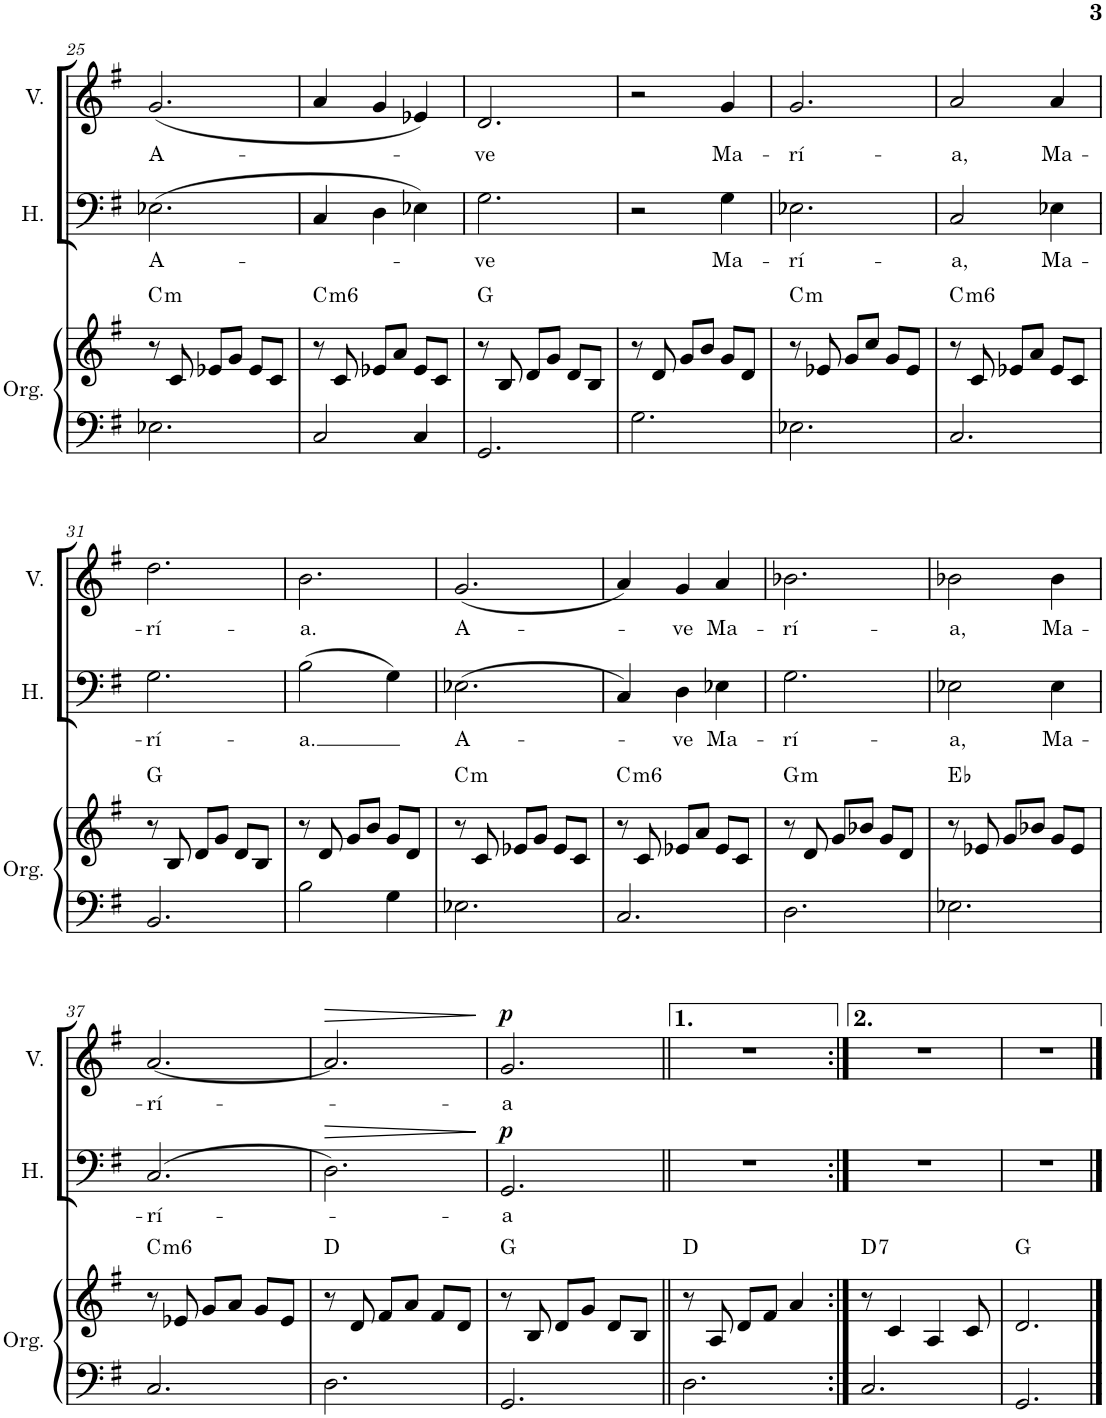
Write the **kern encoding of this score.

**kern	**kern	**harte	**kern	**text	**dynam	**kern	**text	**dynam
*part3	*part3	*part3	*part2	*part2	*part2	*part1	*part1	*part1
*staff4	*staff3	*	*staff2	*staff2	*staff2	*staff1	*staff1	*staff1
*I"Órgano	*	*	*I"Hombres	*	*	*I"Mujeres	*	*
*	*	*	*I'H.	*	*	*	*	*
!!LO:PB:g=z
*clefF4	*clefG2	*	*clefF4	*	*	*clefG2	*	*
*k[f#]	*k[f#]	*	*k[f#]	*	*	*k[f#]	*	*
*M3/4	*M3/4	*	*M3/4	*	*	*M3/4	*	*
=25	=25	=25	=25	=25	=25	=25	=25	=25
!	!	!LO:H:kt=m	!	!LO:LY:b	!	!	!LO:LY:b	!
2.E-X\	8r	C:min	(2.E-X\	A-	.	(2.g/	A-	.
.	8c/	.	.	.	.	.	.	.
.	8e-X/L	.	.	.	.	.	.	.
.	8g/J	.	.	.	.	.	.	.
.	8e-/L	.	.	.	.	.	.	.
.	8c/J	.	.	.	.	.	.	.
=26	=26	=26	=26	=26	=26	=26	=26	=26
!	!	!LO:H:kt=m6	!	!	!	!	!	!
2C/	8r	C:min6	4C/	.	.	4a/	.	.
.	8c/	.	.	.	.	.	.	.
.	8e-X/L	.	4D\	.	.	4g/	.	.
.	8a/J	.	.	.	.	.	.	.
4C/	8e-/L	.	4E-X\)	.	.	4e-X/)	.	.
.	8c/J	.	.	.	.	.	.	.
=27	=27	=27	=27	=27	=27	=27	=27	=27
!	!	!	!	!LO:LY:b	!	!	!LO:LY:b	!
2.GG/	8r	G:maj	2.G\	-ve	.	2.d/	-ve	.
.	8B/	.	.	.	.	.	.	.
.	8d/L	.	.	.	.	.	.	.
.	8g/J	.	.	.	.	.	.	.
.	8d/L	.	.	.	.	.	.	.
.	8B/J	.	.	.	.	.	.	.
=28	=28	=28	=28	=28	=28	=28	=28	=28
2.G\	8r	.	2r	.	.	2r	.	.
.	8d/	.	.	.	.	.	.	.
.	8g/L	.	.	.	.	.	.	.
.	8b/J	.	.	.	.	.	.	.
!	!	!	!	!LO:LY:b	!	!	!LO:LY:b	!
.	8g/L	.	4G\	Ma-	.	4g/	Ma-	.
.	8d/J	.	.	.	.	.	.	.
=29	=29	=29	=29	=29	=29	=29	=29	=29
!	!	!LO:H:kt=m	!	!LO:LY:b	!	!	!LO:LY:b	!
2.E-X\	8r	C:min	2.E-X\	-rí-	.	2.g/	-rí-	.
.	8e-X/	.	.	.	.	.	.	.
.	8g/L	.	.	.	.	.	.	.
.	8cc/J	.	.	.	.	.	.	.
.	8g/L	.	.	.	.	.	.	.
.	8e-/J	.	.	.	.	.	.	.
=30	=30	=30	=30	=30	=30	=30	=30	=30
!	!	!LO:H:kt=m6	!	!LO:LY:b	!	!	!LO:LY:b	!
2.C/	8r	C:min6	2C/	-a,	.	2a/	-a,	.
.	8c/	.	.	.	.	.	.	.
.	8e-X/L	.	.	.	.	.	.	.
.	8a/J	.	.	.	.	.	.	.
!	!	!	!	!LO:LY:b	!	!	!LO:LY:b	!
.	8e-/L	.	4E-X\	Ma-	.	4a/	Ma-	.
.	8c/J	.	.	.	.	.	.	.
!!LO:LB:g=z
=31	=31	=31	=31	=31	=31	=31	=31	=31
!	!	!	!	!LO:LY:b	!	!	!LO:LY:b	!
2.BB/	8r	G:maj	2.G\	-rí-	.	2.dd\	-rí-	.
.	8B/	.	.	.	.	.	.	.
.	8d/L	.	.	.	.	.	.	.
.	8g/J	.	.	.	.	.	.	.
.	8d/L	.	.	.	.	.	.	.
.	8B/J	.	.	.	.	.	.	.
=32	=32	=32	=32	=32	=32	=32	=32	=32
!	!	!	!	!LO:LY:b	!	!	!LO:LY:b	!
2B\	8r	.	(2B\	-a.	.	2.b\	-a.	.
.	8d/	.	.	.	.	.	.	.
.	8g/L	.	.	.	.	.	.	.
.	8b/J	.	.	.	.	.	.	.
4G\	8g/L	.	4G\)	.	.	.	.	.
.	8d/J	.	.	.	.	.	.	.
=33	=33	=33	=33	=33	=33	=33	=33	=33
!	!	!LO:H:kt=m	!	!LO:LY:b	!	!	!LO:LY:b	!
2.E-X\	8r	C:min	(2.E-X\	A-	.	(2.g/	A-	.
.	8c/	.	.	.	.	.	.	.
.	8e-X/L	.	.	.	.	.	.	.
.	8g/J	.	.	.	.	.	.	.
.	8e-/L	.	.	.	.	.	.	.
.	8c/J	.	.	.	.	.	.	.
=34	=34	=34	=34	=34	=34	=34	=34	=34
!	!	!LO:H:kt=m6	!	!	!	!	!	!
2.C/	8r	C:min6	4C/)	.	.	4a/)	.	.
.	8c/	.	.	.	.	.	.	.
!	!	!	!	!LO:LY:b	!	!	!LO:LY:b	!
.	8e-X/L	.	4D\	-ve	.	4g/	-ve	.
.	8a/J	.	.	.	.	.	.	.
!	!	!	!	!LO:LY:b	!	!	!LO:LY:b	!
.	8e-/L	.	4E-X\	Ma-	.	4a/	Ma-	.
.	8c/J	.	.	.	.	.	.	.
=35	=35	=35	=35	=35	=35	=35	=35	=35
!	!	!LO:H:kt=m	!	!LO:LY:b	!	!	!LO:LY:b	!
2.D\	8r	G:min	2.G\	-rí-	.	2.b-X\	-rí-	.
.	8d/	.	.	.	.	.	.	.
.	8g/L	.	.	.	.	.	.	.
.	8b-X/J	.	.	.	.	.	.	.
.	8g/L	.	.	.	.	.	.	.
.	8d/J	.	.	.	.	.	.	.
=36	=36	=36	=36	=36	=36	=36	=36	=36
!	!	!	!	!LO:LY:b	!	!	!LO:LY:b	!
2.E-X\	8r	Eb:maj	2E-X\	-a,	.	2b-X\	-a,	.
.	8e-X/	.	.	.	.	.	.	.
.	8g/L	.	.	.	.	.	.	.
.	8b-X/J	.	.	.	.	.	.	.
!	!	!	!	!LO:LY:b	!	!	!LO:LY:b	!
.	8g/L	.	4E-\	Ma-	.	4b-\	Ma-	.
.	8e-/J	.	.	.	.	.	.	.
!!LO:LB:g=z
=37	=37	=37	=37	=37	=37	=37	=37	=37
!	!	!LO:H:kt=m6	!	!LO:LY:b	!	!	!LO:LY:b	!
2.C/	8r	C:min6	(2.C/	-rí-	.	[2.a/	-rí-	.
.	8e-X/	.	.	.	.	.	.	.
.	8g/L	.	.	.	.	.	.	.
.	8a/J	.	.	.	.	.	.	.
.	8g/L	.	.	.	.	.	.	.
.	8e-/J	.	.	.	.	.	.	.
=38	=38	=38	=38	=38	=38	=38	=38	=38
!	!	!	!	!	!LO:HP:b	!	!	!LO:HP:b
2.D\	8r	D:maj	2.D\)	.	>	2.a/]	.	>
.	8d/	.	.	.	.	.	.	.
.	8f#/L	.	.	.	.	.	.	.
.	8a/J	.	.	.	.	.	.	.
.	8f#/L	.	.	.	.	.	.	.
.	8d/J	.	.	.	.	.	.	.
.	.	.	.	.	]	.	.	]
=39	=39	=39	=39	=39	=39	=39	=39	=39
!	!	!	!	!LO:LY:b	!LO:DY:a	!	!LO:LY:b	!LO:DY:a
2.GG/	8r	G:maj	2.GG/	-a	p	2.g/	-a	p
.	8B/	.	.	.	.	.	.	.
.	8d/L	.	.	.	.	.	.	.
.	8g/J	.	.	.	.	.	.	.
.	8d/L	.	.	.	.	.	.	.
.	8B/J	.	.	.	.	.	.	.
=40||	=40||	=40||	=40||	=40||	=40||	=40||	=40||	=40||
2.D\	8r	D:maj	2.r	.	.	2.r	.	.
.	8A/	.	.	.	.	.	.	.
.	8d/L	.	.	.	.	.	.	.
.	8f#/J	.	.	.	.	.	.	.
.	4a/	.	.	.	.	.	.	.
=41:|!	=41:|!	=41:|!	=41:|!	=41:|!	=41:|!	=41:|!	=41:|!	=41:|!
!	!	!LO:H:kt=7	!	!	!	!	!	!
2.C/	8r	D:7	2.r	.	.	2.r	.	.
.	4c/	.	.	.	.	.	.	.
.	4A/	.	.	.	.	.	.	.
.	8c/	.	.	.	.	.	.	.
=42	=42	=42	=42	=42	=42	=42	=42	=42
2.GG/	2.d/	G:maj	2.r	.	.	2.r	.	.
==	==	==	==	==	==	==	==	==
*-	*-	*-	*-	*-	*-	*-	*-	*-
